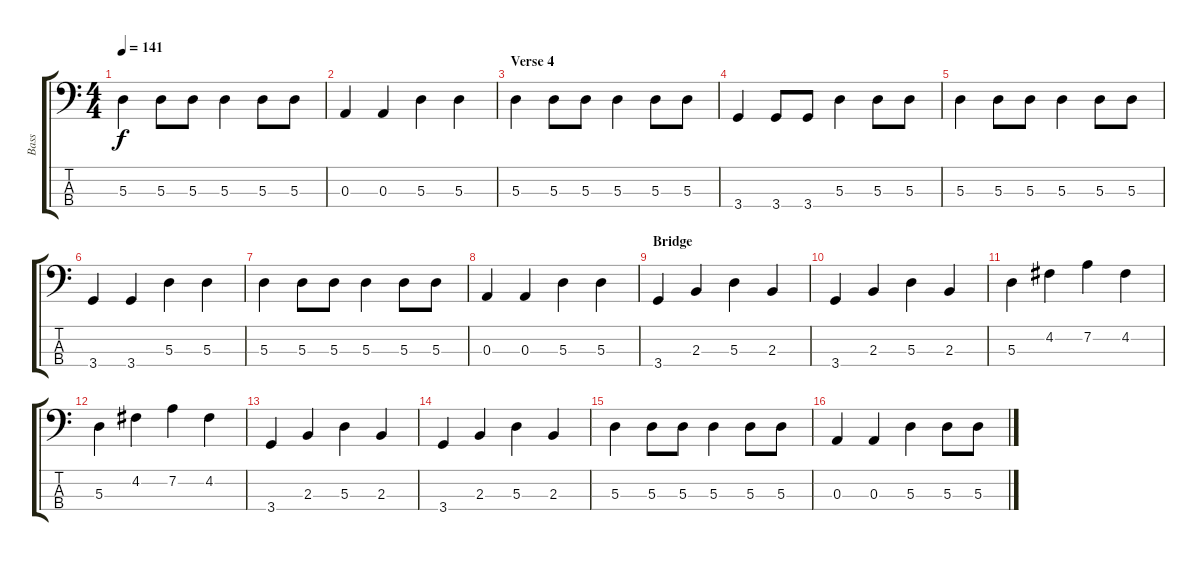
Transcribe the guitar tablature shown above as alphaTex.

\track ("Bass" "Bass") {instrument electricbassfinger}
\staff {score tabs}
\tuning (G2 D2 A1 E1) {hide}
\ts (4 4)
\tempo 141
\clef f4
\ks c
5.3.4{dy f} 5.3.8 5.3.8 5.3.4 5.3.8 5.3.8 |
0.3.4 0.3.4 5.3.4 5.3.4 |
\section ("" "Verse 4")
5.3.4 5.3.8 5.3.8 5.3.4 5.3.8 5.3.8 |
3.4.4 3.4.8 3.4.8 5.3.4 5.3.8 5.3.8 |
5.3.4 5.3.8 5.3.8 5.3.4 5.3.8 5.3.8 |
3.4.4 3.4.4 5.3.4 5.3.4 |
5.3.4 5.3.8 5.3.8 5.3.4 5.3.8 5.3.8 |
0.3.4 0.3.4 5.3.4 5.3.4 |
\section ("" "Bridge")
3.4.4 2.3.4 5.3.4 2.3.4 |
3.4.4 2.3.4 5.3.4 2.3.4 |
5.3.4 4.2.4 7.2.4 4.2.4 |
5.3.4 4.2.4 7.2.4 4.2.4 |
3.4.4 2.3.4 5.3.4 2.3.4 |
3.4.4 2.3.4 5.3.4 2.3.4 |
5.3.4 5.3.8 5.3.8 5.3.4 5.3.8 5.3.8 |
0.3.4 0.3.4 5.3.4 5.3.8 5.3.8
